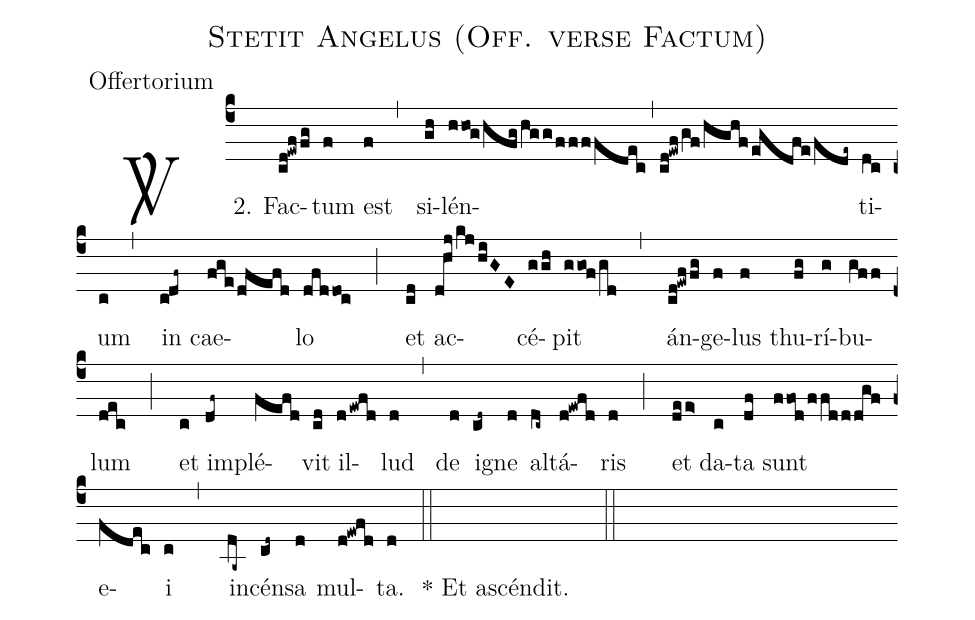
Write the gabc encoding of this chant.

name:Stetit Angelus (Off. verse Factum);
office-part:Offertorium;
%%
%width: 4.5;
%height: 11;
%spacing: vichi;
%font: 12;
%%
(c4)
<sp>V/</sp> 2. Fac(cd!ewffg)tum(f) est(f ,) si(gh)lén(hhoghfghgg/ffffdec/,/cd!ewfgf/hghfegdfefde~)ti(dc)um(c ,) in(cdf~) cae(fgedfefd)lo(dfddoc ;) et(cd) ac(dhjkjhiGE)cé(ggh)pit(ggofgd ,) án(cd!ewffg)ge(f)lus(f) thu(fg)rí(g)bu(gff)lum(dec ;) et(c) im(df~)plé(fefd)vit(cd) il(dewfd)lud(d ,) de(d) i(cd~)gne(d) al(dc~)tá(d!ewfd)ris(d ;) et(dee>) da(c)ta(df) sunt(ffodffdd/dgf) e(fdec)i(c ,) in(da~)cén(cd~)sa(d) mul(d!ewfd)ta.(d ::) ()* Et ascéndit.() ( ::)
